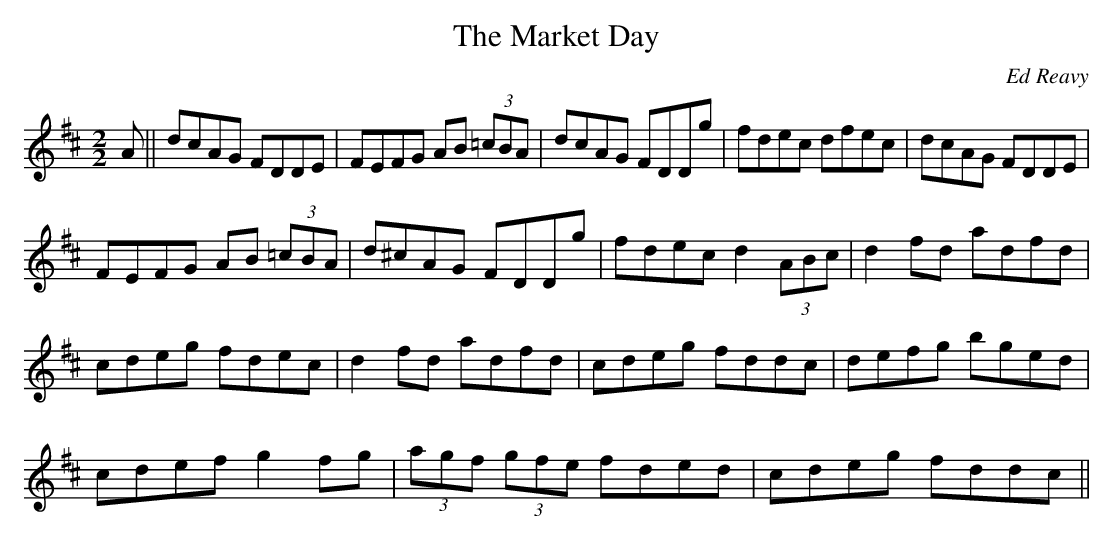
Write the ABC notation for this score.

X:1
T:The Market Day
C:Ed Reavy
M:2/2
L:1/8
K:D
A||dcAG FDDE|FEFG AB (3=cBA|dcAG FDDg|fdec dfec|dcAG FDDE|
FEFG AB (3=cBA|d^cAG FDDg|fdec d2 (3ABc|d2 fd adfd|
cdeg fdec|d2 fd adfd|cdeg fddc|defg bged|
cdef g2 fg|(3agf (3gfe fded|cdeg fddc||
